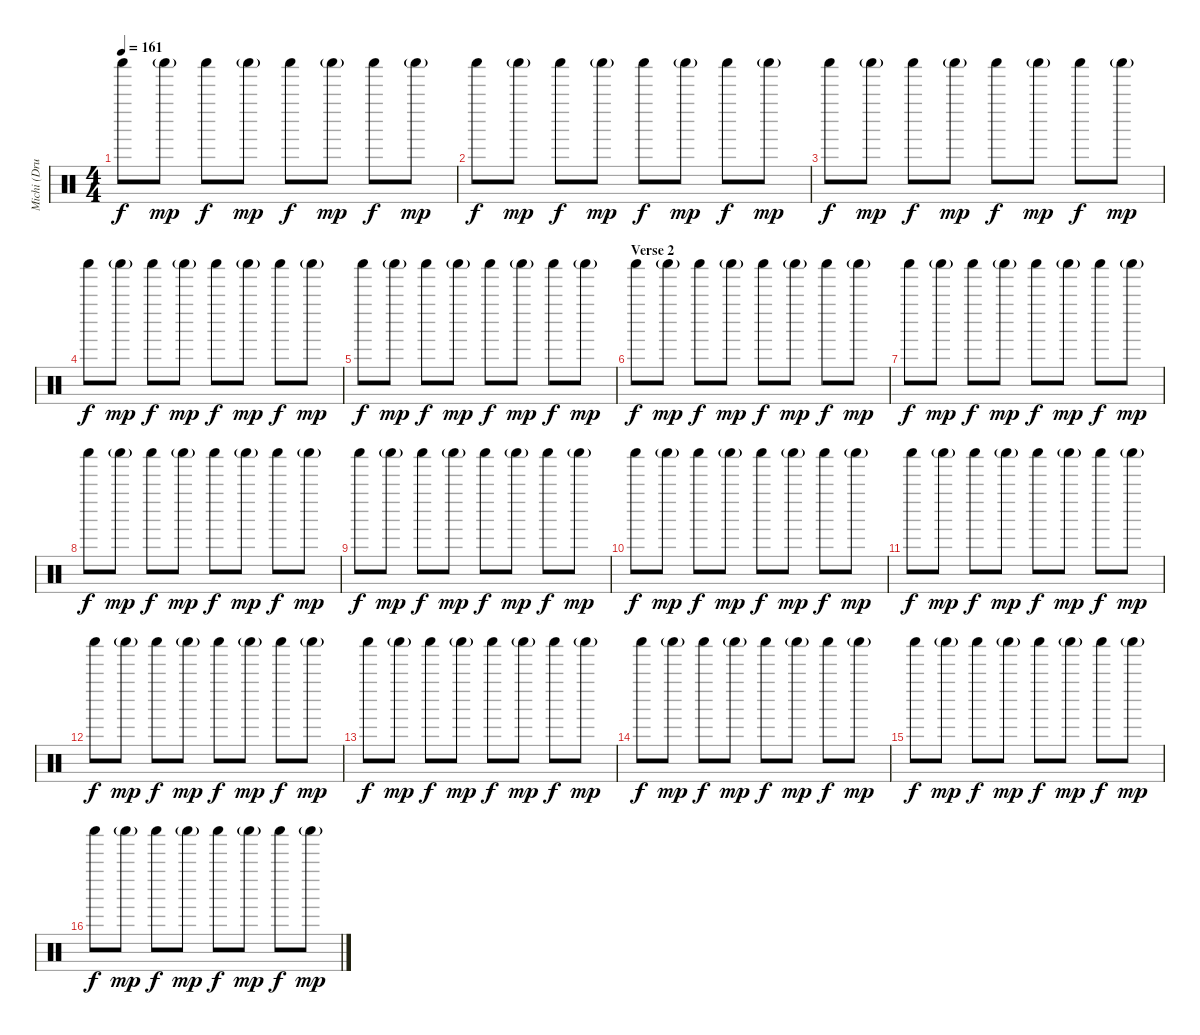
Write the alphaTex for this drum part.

\track ("Michi (Drums)" "Michi (Dru") {instrument percussion}
\staff {score}
\articulation defaults
\ts (4 4)
\tempo 161
\clef neutral
\ks c "Shaker (hit)".8{dy f} "Shaker (hit)"{g}.8{dy mp} "Shaker (hit)".8{dy f} "Shaker (hit)"{g}.8{dy mp} "Shaker (hit)".8{dy f} "Shaker (hit)"{g}.8{dy mp} "Shaker (hit)".8{dy f} "Shaker (hit)"{g}.8{dy mp}
|
"Shaker (hit)".8{dy f} "Shaker (hit)"{g}.8{dy mp} "Shaker (hit)".8{dy f} "Shaker (hit)"{g}.8{dy mp} "Shaker (hit)".8{dy f} "Shaker (hit)"{g}.8{dy mp} "Shaker (hit)".8{dy f} "Shaker (hit)"{g}.8{dy mp} |
"Shaker (hit)".8{dy f} "Shaker (hit)"{g}.8{dy mp} "Shaker (hit)".8{dy f} "Shaker (hit)"{g}.8{dy mp} "Shaker (hit)".8{dy f} "Shaker (hit)"{g}.8{dy mp} "Shaker (hit)".8{dy f} "Shaker (hit)"{g}.8{dy mp} |
"Shaker (hit)".8{dy f} "Shaker (hit)"{g}.8{dy mp} "Shaker (hit)".8{dy f} "Shaker (hit)"{g}.8{dy mp} "Shaker (hit)".8{dy f} "Shaker (hit)"{g}.8{dy mp} "Shaker (hit)".8{dy f} "Shaker (hit)"{g}.8{dy mp} |
"Shaker (hit)".8{dy f} "Shaker (hit)"{g}.8{dy mp} "Shaker (hit)".8{dy f} "Shaker (hit)"{g}.8{dy mp} "Shaker (hit)".8{dy f} "Shaker (hit)"{g}.8{dy mp} "Shaker (hit)".8{dy f} "Shaker (hit)"{g}.8{dy mp} |
\section ("" "Verse 2")
"Shaker (hit)".8{dy f} "Shaker (hit)"{g}.8{dy mp} "Shaker (hit)".8{dy f} "Shaker (hit)"{g}.8{dy mp} "Shaker (hit)".8{dy f} "Shaker (hit)"{g}.8{dy mp} "Shaker (hit)".8{dy f} "Shaker (hit)"{g}.8{dy mp} |
"Shaker (hit)".8{dy f} "Shaker (hit)"{g}.8{dy mp} "Shaker (hit)".8{dy f} "Shaker (hit)"{g}.8{dy mp} "Shaker (hit)".8{dy f} "Shaker (hit)"{g}.8{dy mp} "Shaker (hit)".8{dy f} "Shaker (hit)"{g}.8{dy mp} |
"Shaker (hit)".8{dy f} "Shaker (hit)"{g}.8{dy mp} "Shaker (hit)".8{dy f} "Shaker (hit)"{g}.8{dy mp} "Shaker (hit)".8{dy f} "Shaker (hit)"{g}.8{dy mp} "Shaker (hit)".8{dy f} "Shaker (hit)"{g}.8{dy mp} |
"Shaker (hit)".8{dy f} "Shaker (hit)"{g}.8{dy mp} "Shaker (hit)".8{dy f} "Shaker (hit)"{g}.8{dy mp} "Shaker (hit)".8{dy f} "Shaker (hit)"{g}.8{dy mp} "Shaker (hit)".8{dy f} "Shaker (hit)"{g}.8{dy mp} |
"Shaker (hit)".8{dy f} "Shaker (hit)"{g}.8{dy mp} "Shaker (hit)".8{dy f} "Shaker (hit)"{g}.8{dy mp} "Shaker (hit)".8{dy f} "Shaker (hit)"{g}.8{dy mp} "Shaker (hit)".8{dy f} "Shaker (hit)"{g}.8{dy mp} |
"Shaker (hit)".8{dy f} "Shaker (hit)"{g}.8{dy mp} "Shaker (hit)".8{dy f} "Shaker (hit)"{g}.8{dy mp} "Shaker (hit)".8{dy f} "Shaker (hit)"{g}.8{dy mp} "Shaker (hit)".8{dy f} "Shaker (hit)"{g}.8{dy mp} |
"Shaker (hit)".8{dy f} "Shaker (hit)"{g}.8{dy mp} "Shaker (hit)".8{dy f} "Shaker (hit)"{g}.8{dy mp} "Shaker (hit)".8{dy f} "Shaker (hit)"{g}.8{dy mp} "Shaker (hit)".8{dy f} "Shaker (hit)"{g}.8{dy mp} |
"Shaker (hit)".8{dy f} "Shaker (hit)"{g}.8{dy mp} "Shaker (hit)".8{dy f} "Shaker (hit)"{g}.8{dy mp} "Shaker (hit)".8{dy f} "Shaker (hit)"{g}.8{dy mp} "Shaker (hit)".8{dy f} "Shaker (hit)"{g}.8{dy mp} |
"Shaker (hit)".8{dy f} "Shaker (hit)"{g}.8{dy mp} "Shaker (hit)".8{dy f} "Shaker (hit)"{g}.8{dy mp} "Shaker (hit)".8{dy f} "Shaker (hit)"{g}.8{dy mp} "Shaker (hit)".8{dy f} "Shaker (hit)"{g}.8{dy mp} |
"Shaker (hit)".8{dy f} "Shaker (hit)"{g}.8{dy mp} "Shaker (hit)".8{dy f} "Shaker (hit)"{g}.8{dy mp} "Shaker (hit)".8{dy f} "Shaker (hit)"{g}.8{dy mp} "Shaker (hit)".8{dy f} "Shaker (hit)"{g}.8{dy mp} |
"Shaker (hit)".8{dy f} "Shaker (hit)"{g}.8{dy mp} "Shaker (hit)".8{dy f} "Shaker (hit)"{g}.8{dy mp} "Shaker (hit)".8{dy f} "Shaker (hit)"{g}.8{dy mp} "Shaker (hit)".8{dy f} "Shaker (hit)"{g}.8{dy mp}
